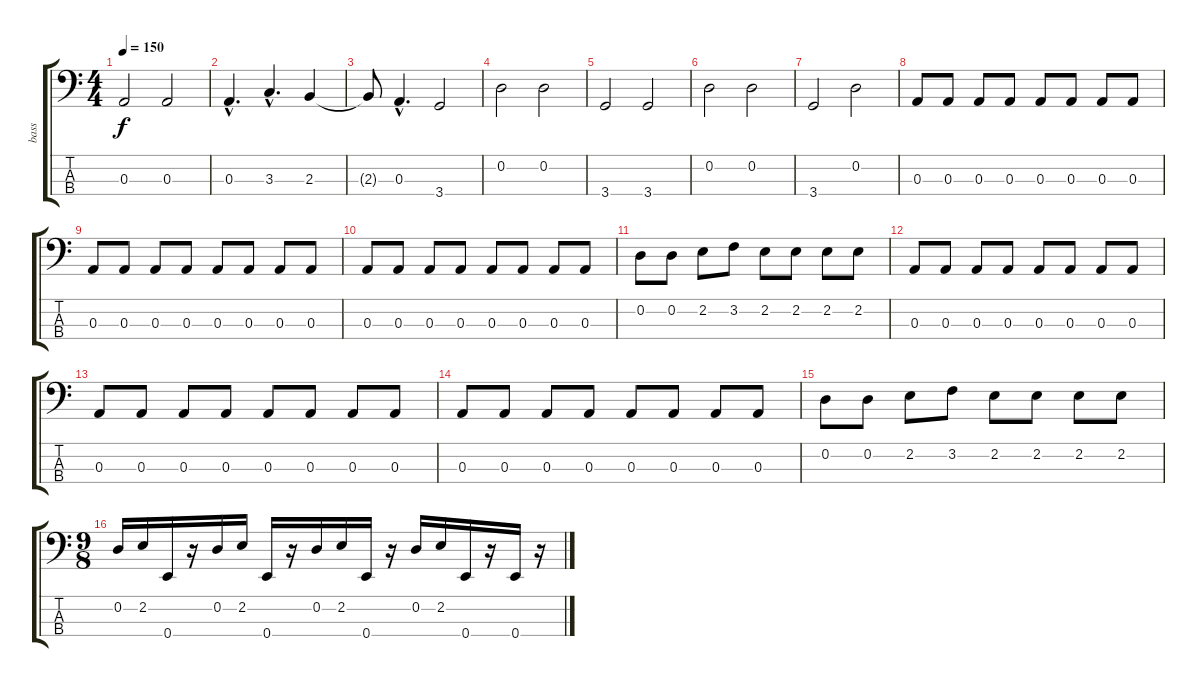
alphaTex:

\track ("bass" "bass") {instrument electricbassfinger}
\staff {score tabs}
\tuning (G2 D2 A1 E1) {hide}
\ts (4 4)
\tempo 150
\clef f4
\ks c
0.3.2{dy f} 0.3.2 |
0.3{hac}.4{d} 3.3{hac}.4{d} 2.3.4 |
2.3{t}.8 0.3{hac}.4{d} 3.4.2 |
0.2.2 0.2.2 |
3.4.2 3.4.2 |
0.2.2 0.2.2 |
3.4.2 0.2.2 |
0.3.8 0.3.8 0.3.8 0.3.8 0.3.8 0.3.8 0.3.8 0.3.8 |
0.3.8 0.3.8 0.3.8 0.3.8 0.3.8 0.3.8 0.3.8 0.3.8 |
0.3.8 0.3.8 0.3.8 0.3.8 0.3.8 0.3.8 0.3.8 0.3.8 |
0.2.8 0.2.8 2.2.8 3.2.8 2.2.8 2.2.8 2.2.8 2.2.8 |
0.3.8 0.3.8 0.3.8 0.3.8 0.3.8 0.3.8 0.3.8 0.3.8 |
0.3.8 0.3.8 0.3.8 0.3.8 0.3.8 0.3.8 0.3.8 0.3.8 |
0.3.8 0.3.8 0.3.8 0.3.8 0.3.8 0.3.8 0.3.8 0.3.8 |
0.2.8 0.2.8 2.2.8 3.2.8 2.2.8 2.2.8 2.2.8 2.2.8 |
\ts (9 8)
0.2.16 2.2.16 0.4.16 r.16 0.2.16 2.2.16 0.4.16 r.16 0.2.16 2.2.16 0.4.16 r.16 0.2.16 2.2.16 0.4.16 r.16 0.4.16 r.16
